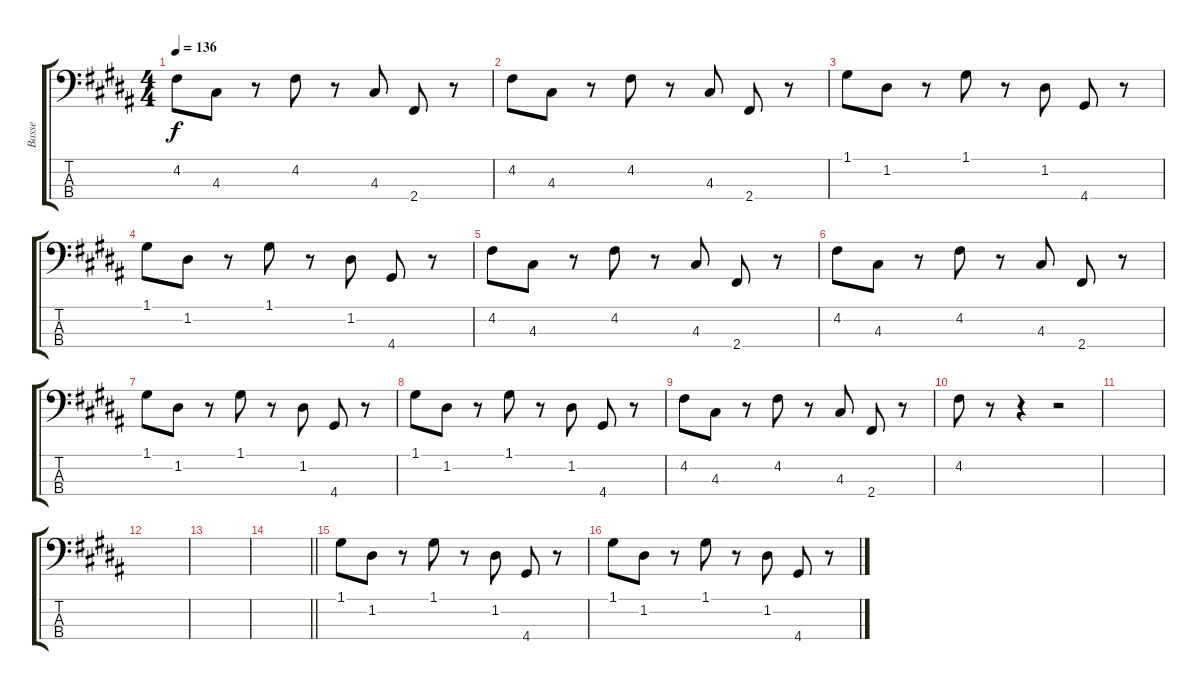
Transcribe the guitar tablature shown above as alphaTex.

\track ("Basse" "Basse") {instrument electricbassfinger bank 255}
\staff {score tabs}
\tuning (G2 D2 A1 E1) {hide}
\ts (4 4)
\tempo 136
\clef f4
\ks g#minor
4.2.8{dy f} 4.3.8 r.8 4.2.8 r.8 4.3.8 2.4.8 r.8 |
4.2.8 4.3.8 r.8 4.2.8 r.8 4.3.8 2.4.8 r.8 |
1.1.8 1.2.8 r.8 1.1.8 r.8 1.2.8 4.4.8 r.8 |
1.1.8 1.2.8 r.8 1.1.8 r.8 1.2.8 4.4.8 r.8 |
4.2.8 4.3.8 r.8 4.2.8 r.8 4.3.8 2.4.8 r.8 |
4.2.8 4.3.8 r.8 4.2.8 r.8 4.3.8 2.4.8 r.8 |
1.1.8 1.2.8 r.8 1.1.8 r.8 1.2.8 4.4.8 r.8 |
1.1.8 1.2.8 r.8 1.1.8 r.8 1.2.8 4.4.8 r.8 |
4.2.8 4.3.8 r.8 4.2.8 r.8 4.3.8 2.4.8 r.8 |
4.2.8 r.8 r.4 r.2 |
|
|
|
\barLineRight lightlight
|
1.1.8 1.2.8 r.8 1.1.8 r.8 1.2.8 4.4.8 r.8 |
1.1.8 1.2.8 r.8 1.1.8 r.8 1.2.8 4.4.8 r.8
